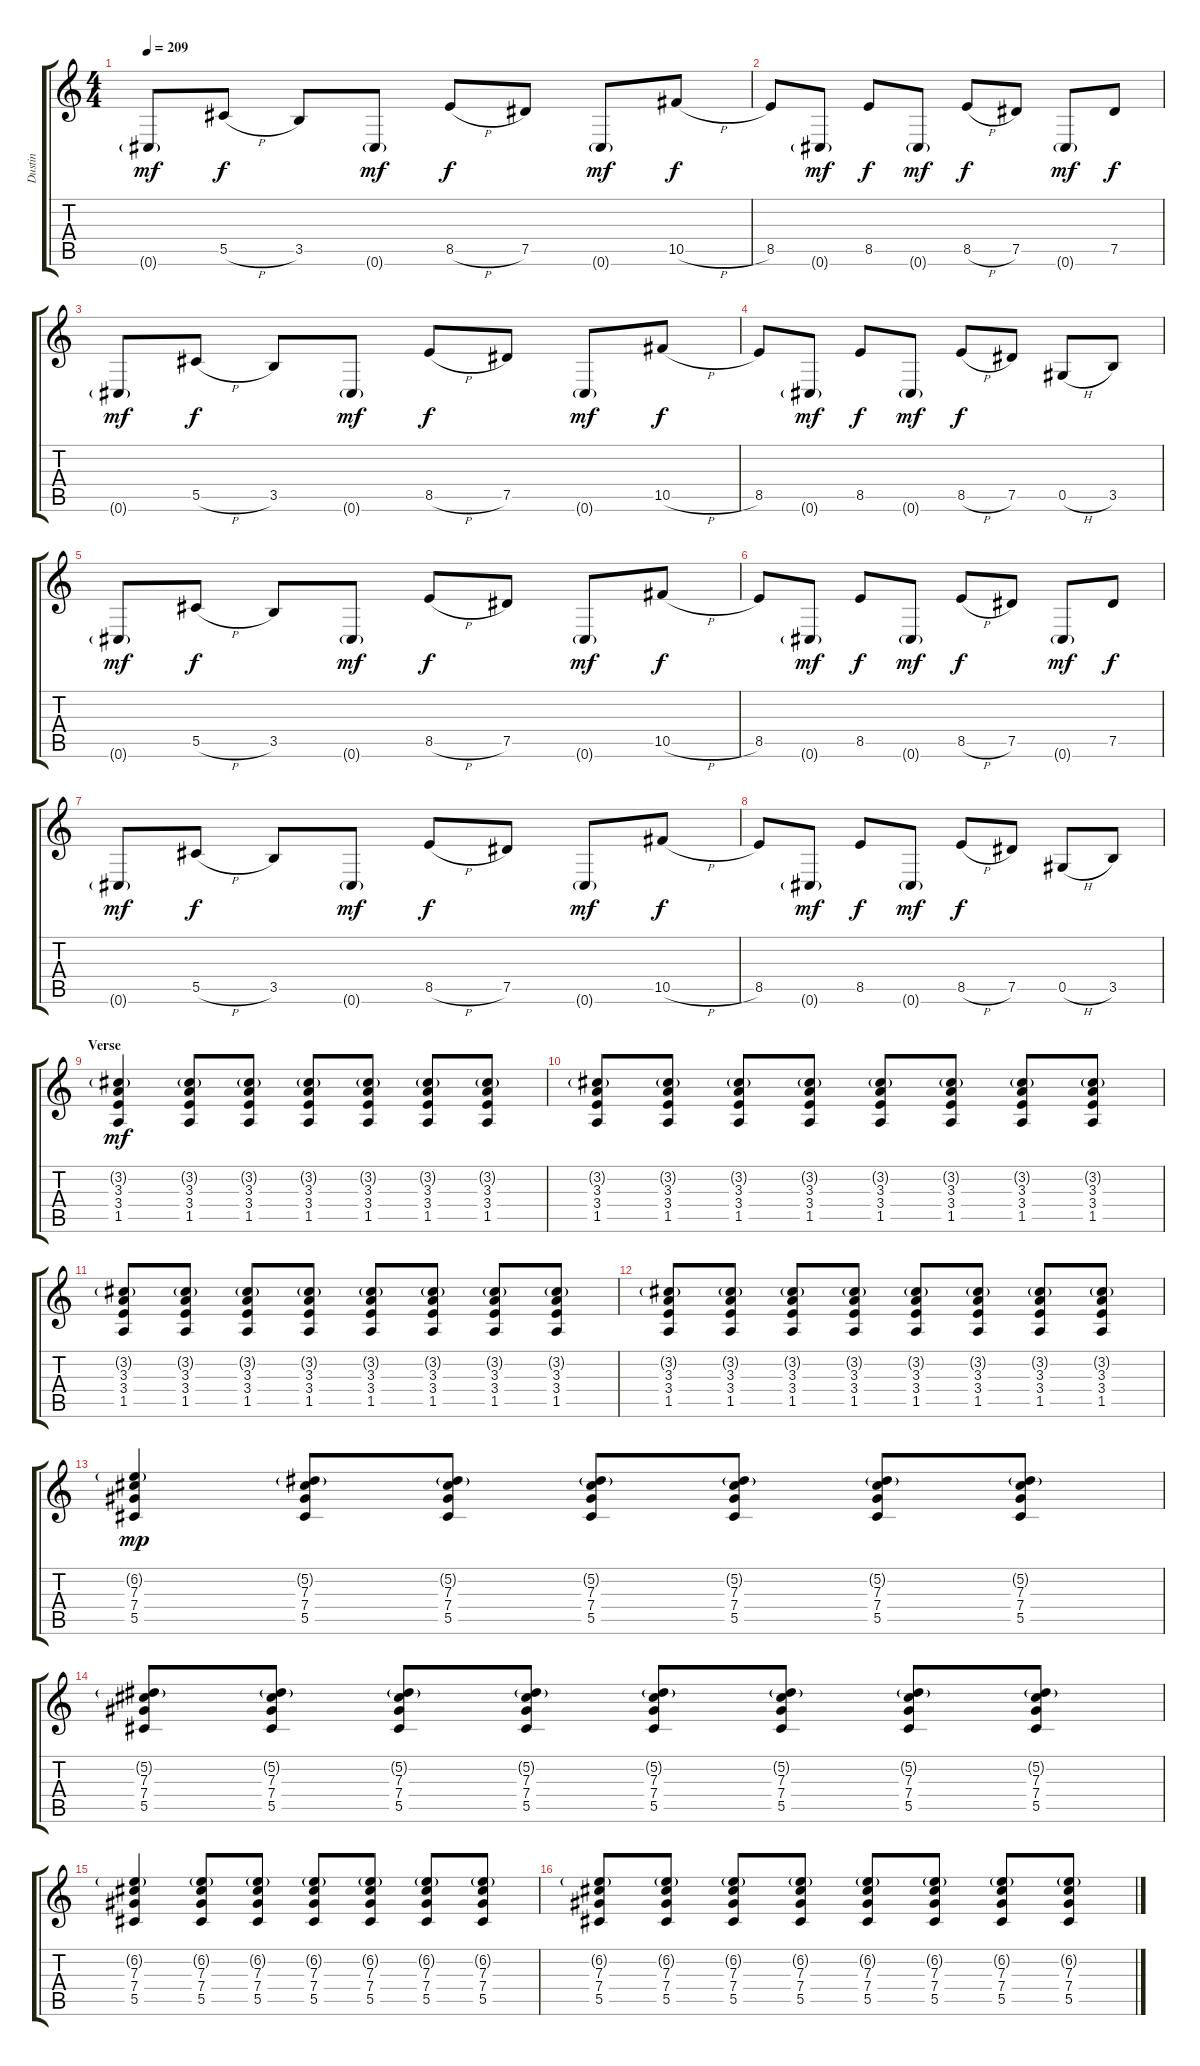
\track ("Dustin" "Dustin") {instrument overdrivenguitar}
\staff {score tabs}
\tuning (Eb4 Bb3 Gb3 Db3 Ab2 Db2) {hide}
\ts (4 4)
\tempo 209
\clef g2
\ks c
0.6{g}.8{dy mf} 5.5{h}.8{dy f} 3.5.8 0.6{g}.8{dy mf} 8.5{h}.8{dy f} 7.5.8 0.6{g}.8{dy mf} 10.5{h}.8{dy f} |
8.5.8 0.6{g}.8{dy mf} 8.5.8{dy f} 0.6{g}.8{dy mf} 8.5{h}.8{dy f} 7.5.8 0.6{g}.8{dy mf} 7.5.8{dy f} |
0.6{g}.8{dy mf} 5.5{h}.8{dy f} 3.5.8 0.6{g}.8{dy mf} 8.5{h}.8{dy f} 7.5.8 0.6{g}.8{dy mf} 10.5{h}.8{dy f} |
8.5.8 0.6{g}.8{dy mf} 8.5.8{dy f} 0.6{g}.8{dy mf} 8.5{h}.8{dy f} 7.5.8 0.5{h}.8 3.5.8 |
0.6{g}.8{dy mf} 5.5{h}.8{dy f} 3.5.8 0.6{g}.8{dy mf} 8.5{h}.8{dy f} 7.5.8 0.6{g}.8{dy mf} 10.5{h}.8{dy f} |
8.5.8 0.6{g}.8{dy mf} 8.5.8{dy f} 0.6{g}.8{dy mf} 8.5{h}.8{dy f} 7.5.8 0.6{g}.8{dy mf} 7.5.8{dy f} |
0.6{g}.8{dy mf} 5.5{h}.8{dy f} 3.5.8 0.6{g}.8{dy mf} 8.5{h}.8{dy f} 7.5.8 0.6{g}.8{dy mf} 10.5{h}.8{dy f} |
8.5.8 0.6{g}.8{dy mf} 8.5.8{dy f} 0.6{g}.8{dy mf} 8.5{h}.8{dy f} 7.5.8 0.5{h}.8 3.5.8 |
\section ("" "Verse")
(3.2{g} 3.3 3.4 1.5).4{dy mf} (3.2{g} 3.3 3.4 1.5).8 (3.2{g} 3.3 3.4 1.5).8 (3.2{g} 3.3 3.4 1.5).8 (3.2{g} 3.3 3.4 1.5).8 (3.2{g} 3.3 3.4 1.5).8 (3.2{g} 3.3 3.4 1.5).8 |
(3.2{g} 3.3 3.4 1.5).8 (3.2{g} 3.3 3.4 1.5).8 (3.2{g} 3.3 3.4 1.5).8 (3.2{g} 3.3 3.4 1.5).8 (3.2{g} 3.3 3.4 1.5).8 (3.2{g} 3.3 3.4 1.5).8 (3.2{g} 3.3 3.4 1.5).8 (3.2{g} 3.3 3.4 1.5).8 |
(3.2{g} 3.3 3.4 1.5).8 (3.2{g} 3.3 3.4 1.5).8 (3.2{g} 3.3 3.4 1.5).8 (3.2{g} 3.3 3.4 1.5).8 (3.2{g} 3.3 3.4 1.5).8 (3.2{g} 3.3 3.4 1.5).8 (3.2{g} 3.3 3.4 1.5).8 (3.2{g} 3.3 3.4 1.5).8 |
(3.2{g} 3.3 3.4 1.5).8 (3.2{g} 3.3 3.4 1.5).8 (3.2{g} 3.3 3.4 1.5).8 (3.2{g} 3.3 3.4 1.5).8 (3.2{g} 3.3 3.4 1.5).8 (3.2{g} 3.3 3.4 1.5).8 (3.2{g} 3.3 3.4 1.5).8 (3.2{g} 3.3 3.4 1.5).8 |
(6.2{g} 7.3 7.4 5.5).4{dy mp} (5.2{g} 7.3 7.4 5.5).8 (5.2{g} 7.3 7.4 5.5).8 (5.2{g} 7.3 7.4 5.5).8 (5.2{g} 7.3 7.4 5.5).8 (5.2{g} 7.3 7.4 5.5).8 (5.2{g} 7.3 7.4 5.5).8 |
(5.2{g} 7.3 7.4 5.5).8 (5.2{g} 7.3 7.4 5.5).8 (5.2{g} 7.3 7.4 5.5).8 (5.2{g} 7.3 7.4 5.5).8 (5.2{g} 7.3 7.4 5.5).8 (5.2{g} 7.3 7.4 5.5).8 (5.2{g} 7.3 7.4 5.5).8 (5.2{g} 7.3 7.4 5.5).8 |
(6.2{g} 7.3 7.4 5.5).4 (6.2{g} 7.3 7.4 5.5).8 (6.2{g} 7.3 7.4 5.5).8 (6.2{g} 7.3 7.4 5.5).8 (6.2{g} 7.3 7.4 5.5).8 (6.2{g} 7.3 7.4 5.5).8 (6.2{g} 7.3 7.4 5.5).8 |
(6.2{g} 7.3 7.4 5.5).8 (6.2{g} 7.3 7.4 5.5).8 (6.2{g} 7.3 7.4 5.5).8 (6.2{g} 7.3 7.4 5.5).8 (6.2{g} 7.3 7.4 5.5).8 (6.2{g} 7.3 7.4 5.5).8 (6.2{g} 7.3 7.4 5.5).8 (6.2{g} 7.3 7.4 5.5).8
